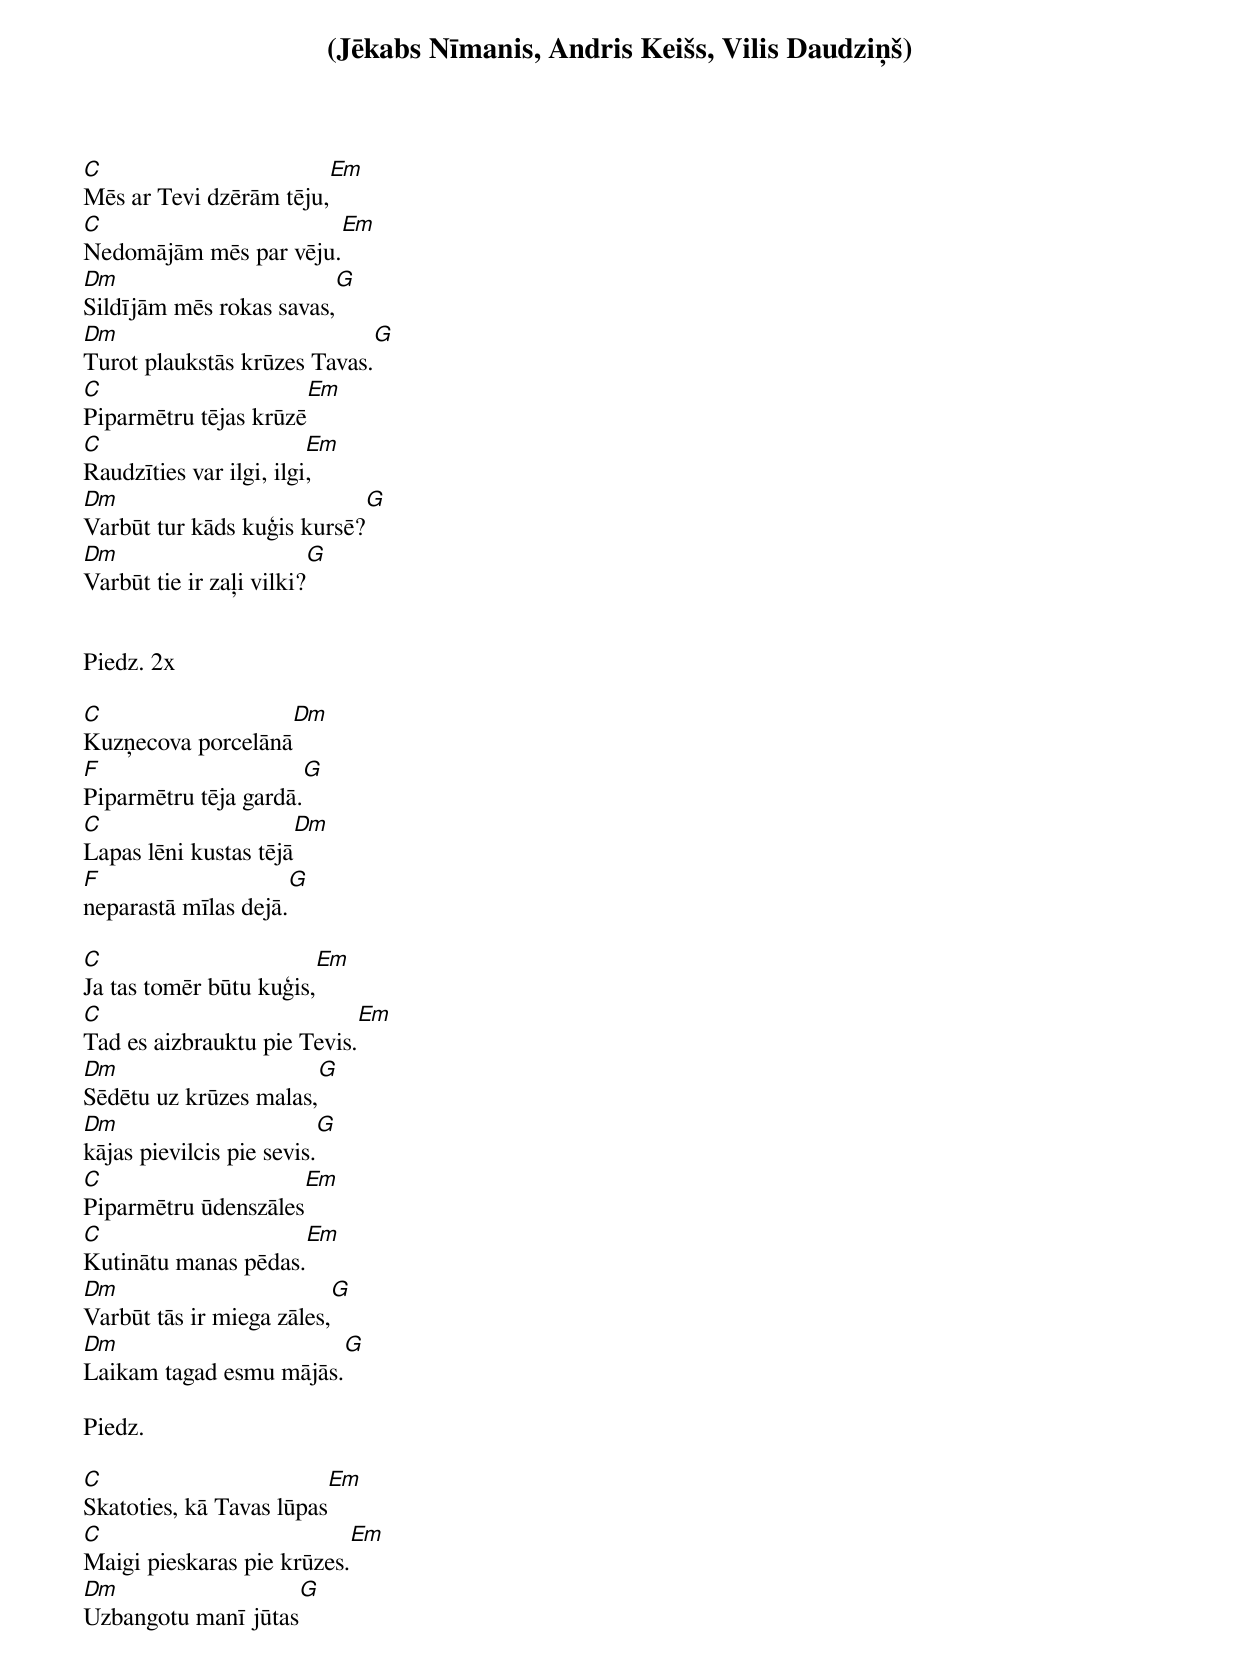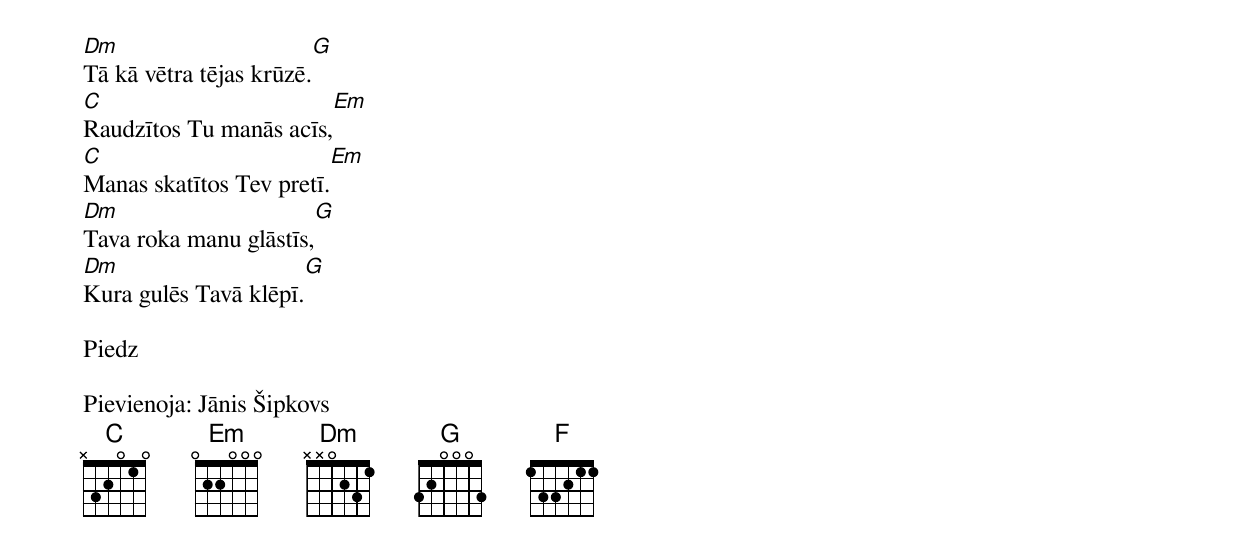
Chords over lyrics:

(Jēkabs Nīmanis, Andris Keišs, Vilis Daudziņš)

C                              Em
Mēs ar Tevi dzērām tēju,
C                              Em
Nedomājām mēs par vēju.
Dm                            G
Sildījām mēs rokas savas,
Dm                              G
Turot plaukstās krūzes Tavas.
C                        Em
Piparmētru tējas krūzē
C                        Em
Raudzīties var ilgi, ilgi,
Dm                          G
Varbūt tur kāds kuģis kursē?
Dm                       G
Varbūt tie ir zaļi vilki?


Piedz. 2x

C                  Dm
Kuzņecova porcelānā
F                       G
Piparmētru tēja gardā.
C                         Dm
Lapas lēni kustas tējā
F                         G
neparastā mīlas dejā.

C                          Em
Ja tas tomēr būtu kuģis,
C                           Em
Tad es aizbrauktu pie Tevis.
Dm                             G
Sēdētu uz krūzes malas,
Dm                            G
kājas pievilcis pie sevis.
C                            Em
Piparmētru ūdenszāles
C                         Em
Kutinātu manas pēdas.
Dm                             G
Varbūt tās ir miega zāles,
Dm                              G
Laikam tagad esmu mājās.

Piedz.

C                             Em
Skatoties, kā Tavas lūpas
C                             Em
Maigi pieskaras pie krūzes.
Dm                           G
Uzbangotu manī jūtas
Dm                          G
Tā kā vētra tējas krūzē.
C                               Em
Raudzītos Tu manās acīs,
C                              Em
Manas skatītos Tev pretī.
Dm                           G
Tava roka manu glāstīs,
Dm                         G
Kura gulēs Tavā klēpī.

Piedz

Pievienoja: Jānis Šipkovs
